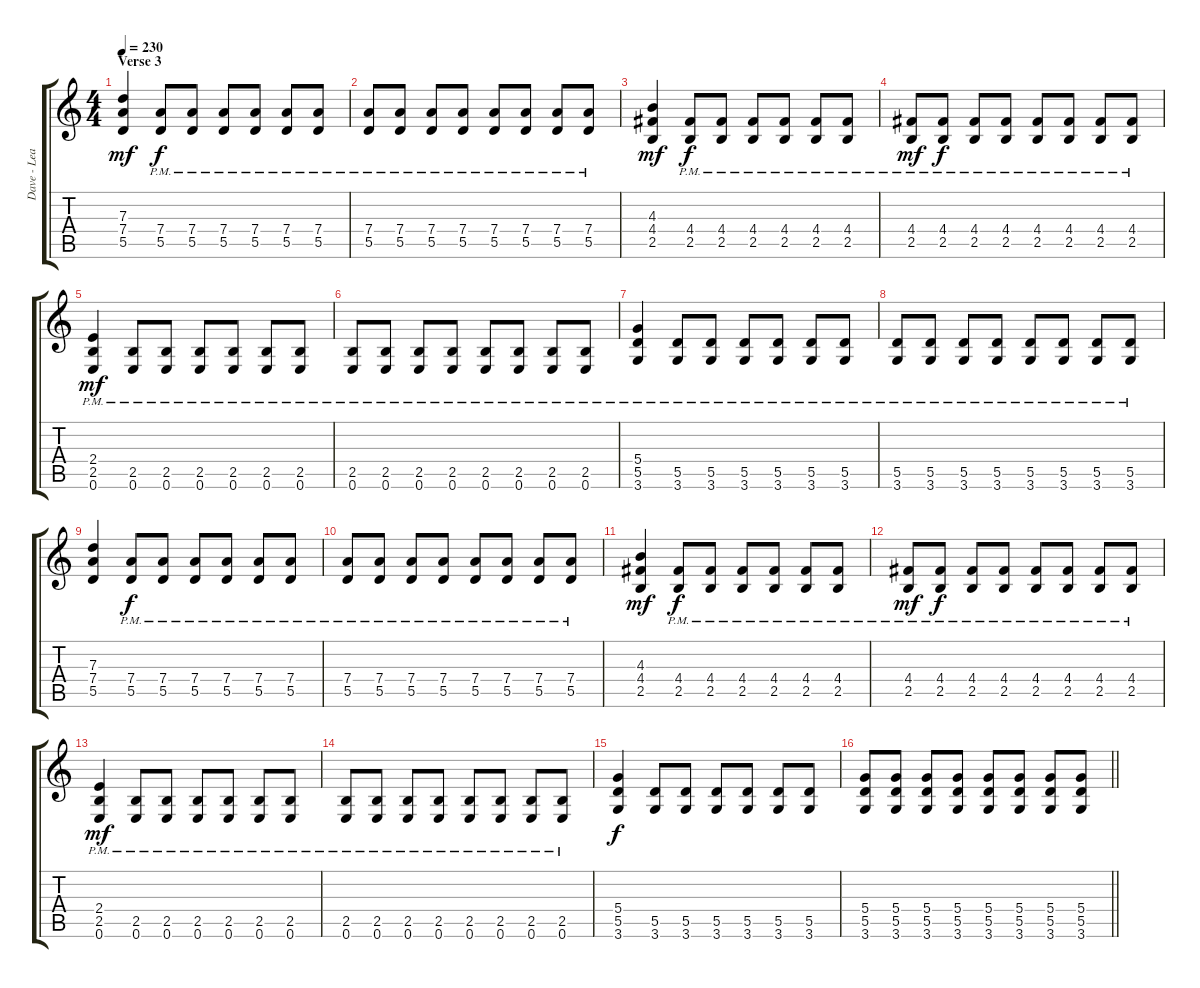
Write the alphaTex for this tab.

\track ("Dave - Lead Guitar" "Dave - Lea") {instrument distortionguitar}
\staff {score tabs}
\tuning (E4 B3 G3 D3 A2 E2) {hide}
\ts (4 4)
\section ("" "Verse 3")
\tempo 230
\clef g2
\ks c
(7.3 7.4 5.5).4{dy mf} (7.4{pm} 5.5{pm}).8{dy f} (7.4{pm} 5.5{pm}).8 (7.4{pm} 5.5{pm}).8 (7.4{pm} 5.5{pm}).8 (7.4{pm} 5.5{pm}).8 (7.4{pm} 5.5{pm}).8 |
(7.4{pm} 5.5{pm}).8 (7.4{pm} 5.5{pm}).8 (7.4{pm} 5.5{pm}).8 (7.4{pm} 5.5{pm}).8 (7.4{pm} 5.5{pm}).8 (7.4{pm} 5.5{pm}).8 (7.4{pm} 5.5{pm}).8 (7.4{pm} 5.5{pm}).8 |
(4.3 4.4 2.5).4{dy mf} (4.4{pm} 2.5{pm}).8{dy f} (4.4{pm} 2.5{pm}).8 (4.4{pm} 2.5{pm}).8 (4.4{pm} 2.5{pm}).8 (4.4{pm} 2.5{pm}).8 (4.4{pm} 2.5{pm}).8 |
(4.4{pm} 2.5{pm}).8{dy mf} (4.4{pm} 2.5{pm}).8{dy f} (4.4{pm} 2.5{pm}).8 (4.4{pm} 2.5{pm}).8 (4.4{pm} 2.5{pm}).8 (4.4{pm} 2.5{pm}).8 (4.4{pm} 2.5{pm}).8 (4.4 2.5{pm}).8 |
(2.4 2.5 0.6{pm}).4{dy mf} (2.5{pm} 0.6).8 (2.5{pm} 0.6).8 (2.5{pm} 0.6).8 (2.5{pm} 0.6).8 (2.5{pm} 0.6).8 (2.5{pm} 0.6).8 |
(2.5{pm} 0.6).8 (2.5{pm} 0.6).8 (2.5{pm} 0.6).8 (2.5{pm} 0.6).8 (2.5{pm} 0.6).8 (2.5{pm} 0.6).8 (2.5{pm} 0.6).8 (2.5{pm} 0.6).8 |
(5.4 5.5{pm} 3.6).4 (5.5{pm} 3.6).8 (5.5{pm} 3.6).8 (5.5{pm} 3.6).8 (5.5{pm} 3.6).8 (5.5{pm} 3.6).8 (5.5{pm} 3.6).8 |
(5.5{pm} 3.6).8 (5.5{pm} 3.6).8 (5.5{pm} 3.6).8 (5.5{pm} 3.6).8 (5.5{pm} 3.6).8 (5.5{pm} 3.6).8 (5.5{pm} 3.6).8 (5.5{pm} 3.6).8 |
(7.3 7.4 5.5).4 (7.4{pm} 5.5{pm}).8{dy f} (7.4{pm} 5.5{pm}).8 (7.4{pm} 5.5{pm}).8 (7.4{pm} 5.5{pm}).8 (7.4{pm} 5.5{pm}).8 (7.4{pm} 5.5{pm}).8 |
(7.4{pm} 5.5{pm}).8 (7.4{pm} 5.5{pm}).8 (7.4{pm} 5.5{pm}).8 (7.4{pm} 5.5{pm}).8 (7.4{pm} 5.5{pm}).8 (7.4{pm} 5.5{pm}).8 (7.4{pm} 5.5{pm}).8 (7.4{pm} 5.5{pm}).8 |
(4.3 4.4 2.5).4{dy mf} (4.4{pm} 2.5{pm}).8{dy f} (4.4{pm} 2.5{pm}).8 (4.4{pm} 2.5{pm}).8 (4.4{pm} 2.5{pm}).8 (4.4{pm} 2.5{pm}).8 (4.4{pm} 2.5{pm}).8 |
(4.4{pm} 2.5{pm}).8{dy mf} (4.4{pm} 2.5{pm}).8{dy f} (4.4{pm} 2.5{pm}).8 (4.4{pm} 2.5{pm}).8 (4.4{pm} 2.5{pm}).8 (4.4{pm} 2.5{pm}).8 (4.4{pm} 2.5{pm}).8 (4.4 2.5{pm}).8 |
(2.4 2.5 0.6{pm}).4{dy mf} (2.5{pm} 0.6).8 (2.5{pm} 0.6).8 (2.5{pm} 0.6).8 (2.5{pm} 0.6).8 (2.5{pm} 0.6).8 (2.5{pm} 0.6).8 |
(2.5{pm} 0.6).8 (2.5{pm} 0.6).8 (2.5{pm} 0.6).8 (2.5{pm} 0.6).8 (2.5{pm} 0.6).8 (2.5{pm} 0.6).8 (2.5{pm} 0.6).8 (2.5{pm} 0.6).8 |
(5.4 5.5 3.6).4{dy f} (5.5 3.6).8 (5.5 3.6).8 (5.5 3.6).8 (5.5 3.6).8 (5.5 3.6).8 (5.5 3.6).8 |
\barLineRight lightlight
(5.4 5.5 3.6).8 (5.4 5.5 3.6).8 (5.4 5.5 3.6).8 (5.4 5.5 3.6).8 (5.4 5.5 3.6).8 (5.4 5.5 3.6).8 (5.4 5.5 3.6).8 (5.4 5.5 3.6).8
